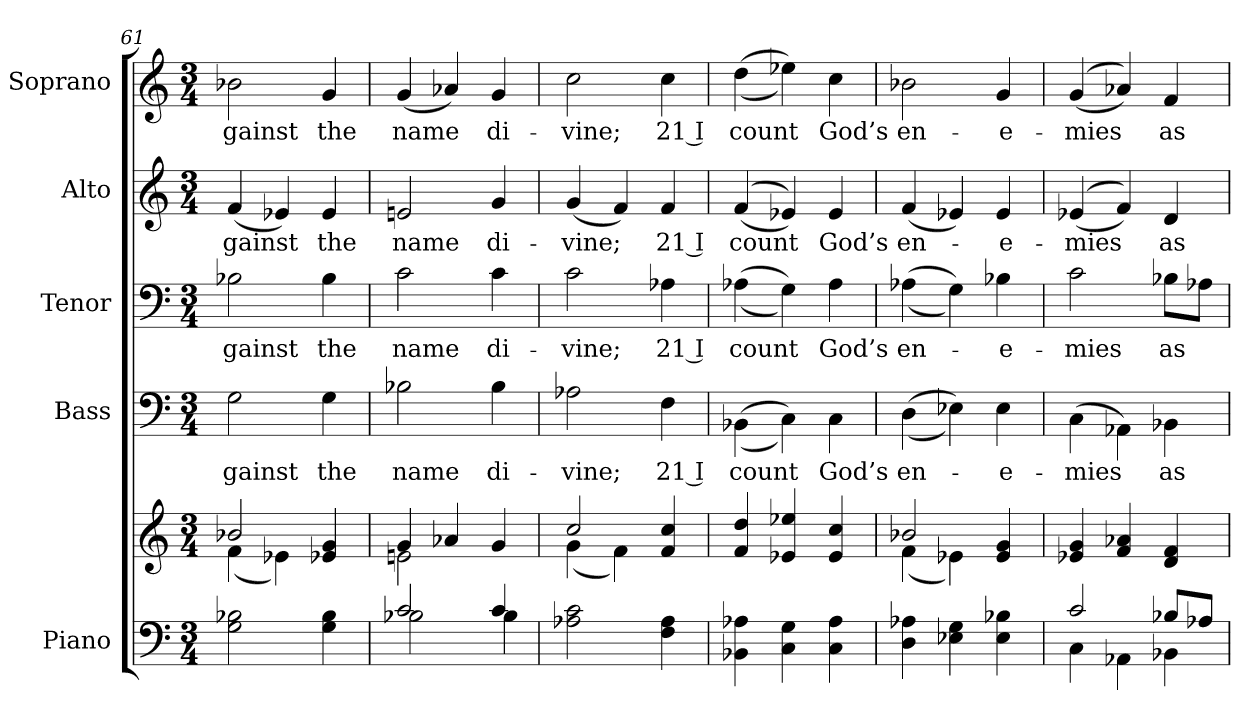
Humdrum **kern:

**kern	**kern	**kern	**text	**kern	**text	**kern	**text	**kern	**text
*part5	*part5	*part4	*part4	*part3	*part3	*part2	*part2	*part1	*part1
*staff6	*staff5	*staff4	*staff4	*staff3	*staff3	*staff2	*staff2	*staff1	*staff1
*I"Piano	*	*I"Bass	*	*I"Tenor	*	*I"Alto	*	*I"Soprano	*
*I'Pno.	*	*I'B.	*	*I'T.	*	*I'A.	*	*I'S.	*
*clefF4	*clefG2	*clefF4	*	*clefF4	*	*clefG2	*	*clefG2	*
*k[]	*k[]	*k[]	*	*k[]	*	*k[]	*	*k[]	*
*C:	*C:	*C:	*	*C:	*	*C:	*	*C:	*
*M3/4	*M3/4	*M3/4	*	*M3/4	*	*M3/4	*	*M3/4	*
=61	=61	=61	=61	=61	=61	=61	=61	=61	=61
*	*^	*	*	*	*	*	*	*	*
!	!	!	!	!LO:LY:b:color=#000000	!	!	!	!	!	!
!	!	!	!	!	!	!LO:LY:b:color=#000000	!	!	!	!
!	!	!	!	!	!	!	!	!LO:LY:b:color=#000000	!	!
!	!	!	!	!	!	!	!	!	!	!LO:LY:b:color=#000000
2Gi\ 2B-Xi	2b-Xi/	(4fi\	2Gi\	-gainst	2B-Xi\	-gainst	(4fi/	-gainst	2b-Xi\	-gainst
.	.	4e-Xi\)	.	.	.	.	4e-Xi/)	.	.	.
!	!	!	!	!LO:LY:b:color=#000000	!	!	!	!	!	!
!	!	!	!	!	!	!LO:LY:b:color=#000000	!	!	!	!
!	!	!	!	!	!	!	!	!LO:LY:b:color=#000000	!	!
!	!	!	!	!	!	!	!	!	!	!LO:LY:b:color=#000000
4Gi\ 4B-i	4e-Xi/ 4gi	4ryy	4Gi\	the	4B-i\	the	4e-i/	the	4gi/	the
!!LO:PB:g=z
=62	=62	=62	=62	=62	=62	=62	=62	=62	=62	=62
*^	*	*	*	*	*	*	*	*	*	*
!	!	!	!	!	!LO:LY:b:color=#000000	!	!	!	!	!	!
!	!	!	!	!	!	!	!LO:LY:b:color=#000000	!	!	!	!
!	!	!	!	!	!	!	!	!	!LO:LY:b:color=#000000	!	!
!	!	!	!	!	!	!	!	!	!	!	!LO:LY:b:color=#000000
2ci/	2B-Xi\	4gi/	(2eni\	2B-Xi\	name	2ci\	name	2eni/	name	(4gi/	name
.	.	4a-Xi/	.	.	.	.	.	.	.	4a-Xi/)	.
!	!	!	!	!	!LO:LY:b:color=#000000	!	!	!	!	!	!
!	!	!	!	!	!	!	!LO:LY:b:color=#000000	!	!	!	!
!	!	!	!	!	!	!	!	!	!LO:LY:b:color=#000000	!	!
!	!	!	!	!	!	!	!	!	!	!	!LO:LY:b:color=#000000
4ci/	4B-i\	4gi/	4ryy	4B-i\	di-	4ci\	di-	4gi/	di-	4gi/	di-
*v	*v	*	*	*	*	*	*	*	*	*	*
=63	=63	=63	=63	=63	=63	=63	=63	=63	=63	=63
*^	*	*	*	*	*	*	*	*	*	*
!	!	!	!	!	!LO:LY:b:color=#000000	!	!	!	!	!	!
*v	*v	*	*	*	*	*	*	*	*	*	*
*^	*	*	*	*	*	*	*	*	*	*
!	!	!	!	!	!	!	!LO:LY:b:color=#000000	!	!	!	!
*v	*v	*	*	*	*	*	*	*	*	*	*
*^	*	*	*	*	*	*	*	*	*	*
!	!	!	!	!	!	!	!	!	!LO:LY:b:color=#000000	!	!
*v	*v	*	*	*	*	*	*	*	*	*	*
*^	*	*	*	*	*	*	*	*	*	*
!	!	!	!	!	!	!	!	!	!	!	!LO:LY:b:color=#000000
*v	*v	*	*	*	*	*	*	*	*	*	*
2A-Xi\ 2ci	2cci/	(4gi\	2A-Xi\	-vine;	2ci\	-vine;	(4gi/	-vine;	2cci\	-vine;
.	.	4fi\)	.	.	.	.	4fi/)	.	.	.
!	!	!	!	!LO:LY:b:color=#000000	!	!	!	!	!	!
!	!	!	!	!	!	!LO:LY:b:color=#000000	!	!	!	!
!	!	!	!	!	!	!	!	!LO:LY:b:color=#000000	!	!
!	!	!	!	!	!	!	!	!	!	!LO:LY:b:color=#000000
4Fi\ 4A-i	4fi/ 4cci	4ryy	4Fi\	21 I	4A-Xi\	21 I	4fi/	21 I	4cci\	21 I
*	*v	*v	*	*	*	*	*	*	*	*
!!LO:PB:g=z
=64	=64	=64	=64	=64	=64	=64	=64	=64	=64
*	*^	*	*	*	*	*	*	*	*
!	!	!	!	!LO:LY:b:color=#000000	!	!	!	!	!	!
*	*v	*v	*	*	*	*	*	*	*	*
*	*^	*	*	*	*	*	*	*	*
!	!	!	!	!	!	!LO:LY:b:color=#000000	!	!	!	!
*	*v	*v	*	*	*	*	*	*	*	*
*	*^	*	*	*	*	*	*	*	*
!	!	!	!	!	!	!	!	!LO:LY:b:color=#000000	!	!
*	*v	*v	*	*	*	*	*	*	*	*
*	*^	*	*	*	*	*	*	*	*
!	!	!	!	!	!	!	!	!	!	!LO:LY:b:color=#000000
*	*v	*v	*	*	*	*	*	*	*	*
4BB-Xi\ 4A-Xi	((4fi/ 4ddi	((4BB-Xi\	count	((4A-Xi\	count	((4fi/	count	((4ddi\	count
4Ci\ 4Gi	4e-Xi/ 4ee-Xi	4Ci\))	.	4Gi\))	.	4e-Xi/))	.	4ee-Xi\))	.
!	!	!	!LO:LY:b:color=#000000	!	!	!	!	!	!
!	!	!	!	!	!LO:LY:b:color=#000000	!	!	!	!
!	!	!	!	!	!	!	!LO:LY:b:color=#000000	!	!
!	!	!	!	!	!	!	!	!	!LO:LY:b:color=#000000
4Ci\ 4A-i	4e-i/ 4cci	4Ci\	God’s	4A-i\	God’s	4e-i/	God’s	4cci\	God’s
=65	=65	=65	=65	=65	=65	=65	=65	=65	=65
*	*^	*	*	*	*	*	*	*	*
!	!	!	!	!LO:LY:b:color=#000000	!	!	!	!	!	!
!	!	!	!	!	!	!LO:LY:b:color=#000000	!	!	!	!
!	!	!	!	!	!	!	!	!LO:LY:b:color=#000000	!	!
!	!	!	!	!	!	!	!	!	!	!LO:LY:b:color=#000000
4Di\ 4A-Xi	2b-Xi/	(4fi\	((4Di\	en-	((4A-Xi\	en-	(4fi/	en-	2b-Xi\	en-
4E-Xi\ 4Gi	.	4e-Xi\)	4E-Xi\))	.	4Gi\))	.	4e-Xi/)	.	.	.
!	!	!	!	!LO:LY:b:color=#000000	!	!	!	!	!	!
!	!	!	!	!	!	!LO:LY:b:color=#000000	!	!	!	!
!	!	!	!	!	!	!	!	!LO:LY:b:color=#000000	!	!
!	!	!	!	!	!	!	!	!	!	!LO:LY:b:color=#000000
4E-i\ 4B-Xi	4e-i/ 4gi	4ryy	4E-i\	-e-	4B-Xi\	-e-	4e-i/	-e-	4gi/	-e-
*	*v	*v	*	*	*	*	*	*	*	*
!!LO:PB:g=z
=66	=66	=66	=66	=66	=66	=66	=66	=66	=66
*^	*	*	*	*	*	*	*	*	*
*	*	*^	*	*	*	*	*	*	*	*
!	!	!	!	!	!LO:LY:b:color=#000000	!	!	!	!	!	!
*	*	*v	*v	*	*	*	*	*	*	*	*
*	*	*^	*	*	*	*	*	*	*	*
!	!	!	!	!	!	!	!LO:LY:b:color=#000000	!	!	!	!
*	*	*v	*v	*	*	*	*	*	*	*	*
*	*	*^	*	*	*	*	*	*	*	*
!	!	!	!	!	!	!	!	!	!LO:LY:b:color=#000000	!	!
*	*	*v	*v	*	*	*	*	*	*	*	*
*	*	*^	*	*	*	*	*	*	*	*
!	!	!	!	!	!	!	!	!	!	!	!LO:LY:b:color=#000000
*	*	*v	*v	*	*	*	*	*	*	*	*
2ci/	4Ci\	((4e-Xi/ 4gi	(4Ci\	-mies	2ci\	-mies	((4e-Xi/	-mies	((4gi/	-mies
.	4AA-Xi\	4fi/ 4a-Xi	4AA-Xi\)	.	.	.	4fi/))	.	4a-Xi/))	.
!	!	!	!	!LO:LY:b:color=#000000	!	!	!	!	!	!
!	!	!	!	!	!	!LO:LY:b:color=#000000	!	!	!	!
!	!	!	!	!	!	!	!	!LO:LY:b:color=#000000	!	!
!	!	!	!	!	!	!	!	!	!	!LO:LY:b:color=#000000
8B-Xi/L	4BB-Xi\	4di/ 4fi	4BB-Xi\	as	8B-Xi\L	as	4di/	as	4fi/	as
8A-Xi/J	.	.	.	.	8A-Xi\J	.	.	.	.	.
*v	*v	*	*	*	*	*	*	*	*	*
=	=	=	=	=	=	=	=	=	=
*-	*-	*-	*-	*-	*-	*-	*-	*-	*-
